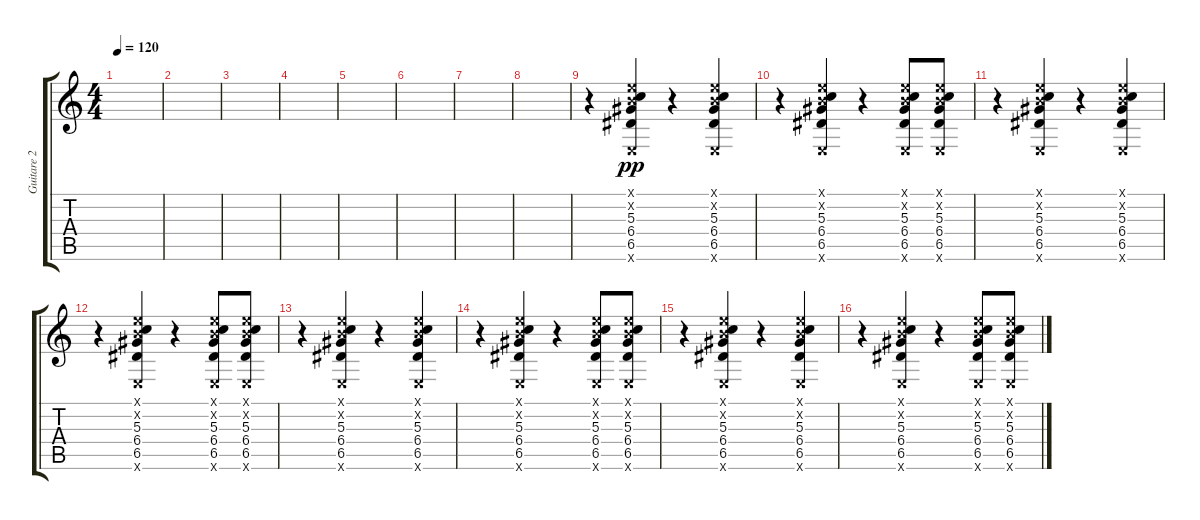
\track ("Guitare 2" "Guitare 2") {instrument overdrivenguitar}
\staff {score tabs}
\tuning (E4 B3 G3 D3 A2 E2) {hide}
\ts (4 4)
\tempo 120
\clef g2
\ks c
|
|
|
|
|
|
|
|
r.4 (0.1{x} 0.2{x} 5.3 6.4 6.5 0.6{x}).4{dy pp} r.4 (0.1{x} 0.2{x} 5.3 6.4 6.5 0.6{x}).4 |
r.4 (0.1{x} 0.2{x} 5.3 6.4 6.5 0.6{x}).4 r.4 (0.1{x} 0.2{x} 5.3 6.4 6.5 0.6{x}).8 (0.1{x} 0.2{x} 5.3 6.4 6.5 0.6{x}).8 |
r.4 (0.1{x} 0.2{x} 5.3 6.4 6.5 0.6{x}).4 r.4 (0.1{x} 0.2{x} 5.3 6.4 6.5 0.6{x}).4 |
r.4 (0.1{x} 0.2{x} 5.3 6.4 6.5 0.6{x}).4 r.4 (0.1{x} 0.2{x} 5.3 6.4 6.5 0.6{x}).8 (0.1{x} 0.2{x} 5.3 6.4 6.5 0.6{x}).8 |
r.4 (0.1{x} 0.2{x} 5.3 6.4 6.5 0.6{x}).4 r.4 (0.1{x} 0.2{x} 5.3 6.4 6.5 0.6{x}).4 |
r.4 (0.1{x} 0.2{x} 5.3 6.4 6.5 0.6{x}).4 r.4 (0.1{x} 0.2{x} 5.3 6.4 6.5 0.6{x}).8 (0.1{x} 0.2{x} 5.3 6.4 6.5 0.6{x}).8 |
r.4 (0.1{x} 0.2{x} 5.3 6.4 6.5 0.6{x}).4 r.4 (0.1{x} 0.2{x} 5.3 6.4 6.5 0.6{x}).4 |
r.4 (0.1{x} 0.2{x} 5.3 6.4 6.5 0.6{x}).4 r.4 (0.1{x} 0.2{x} 5.3 6.4 6.5 0.6{x}).8 (0.1{x} 0.2{x} 5.3 6.4 6.5 0.6{x}).8
